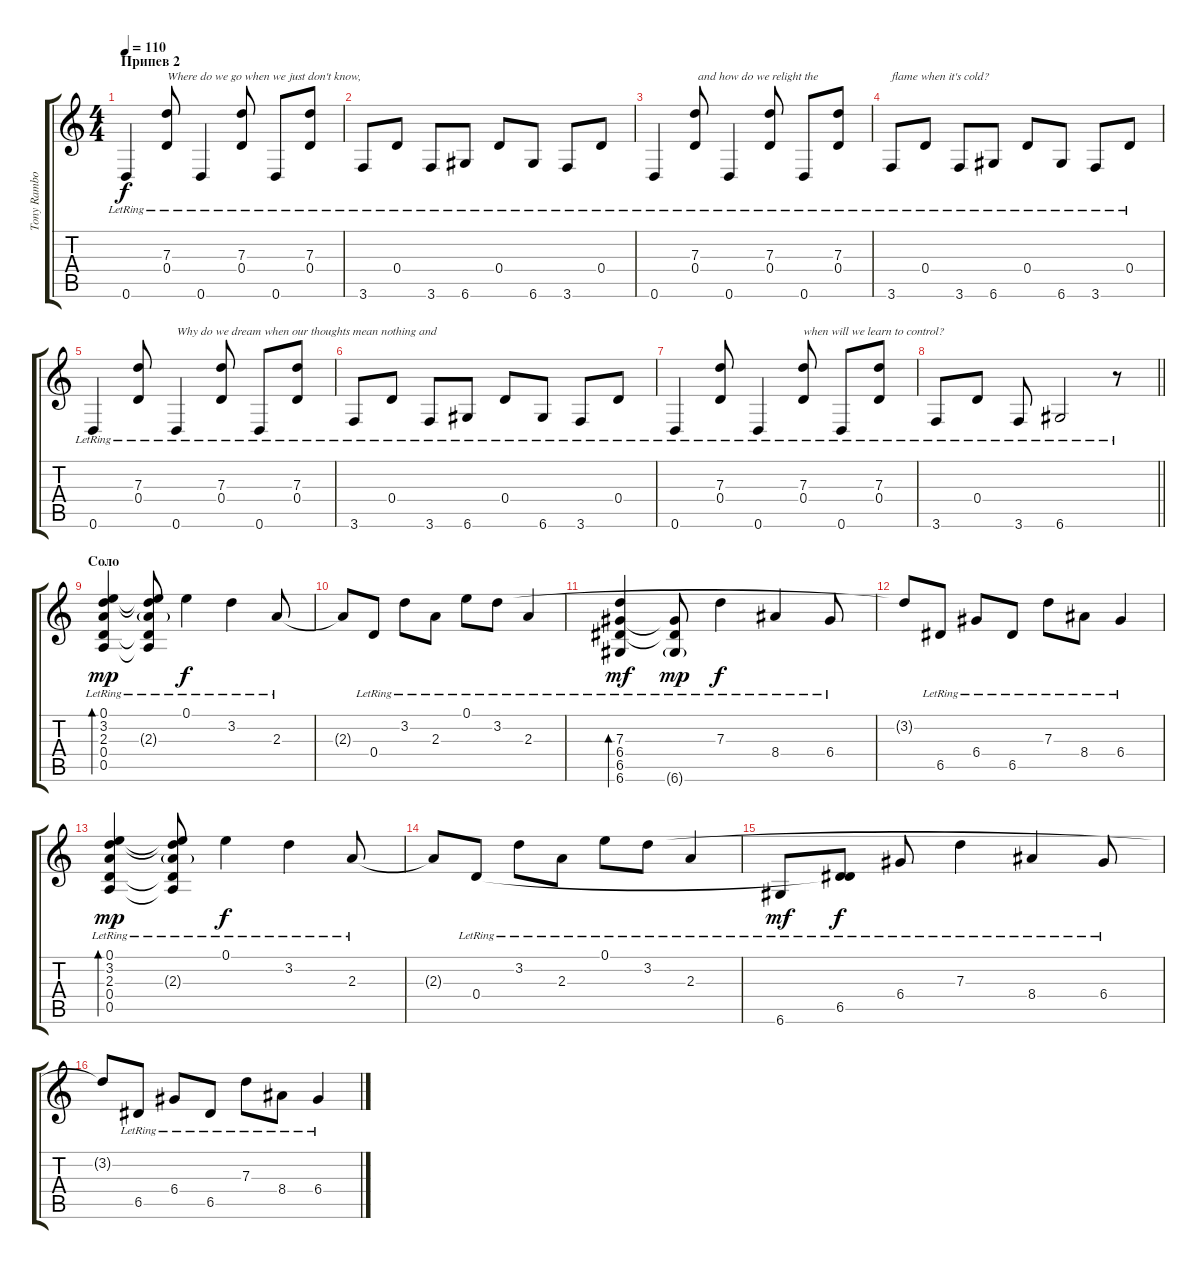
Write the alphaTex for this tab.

\track ("Tony Rambola [Acoustic Guitar] 12 String" "Tony Rambo") {instrument acousticguitarsteel}
\staff {score tabs}
\tuning (E4 B3 G3 D3 A2 D2) {hide}
\ts (4 4)
\section ("" "Припев 2")
\tempo 110
\clef g2
\ks c
0.6{lr}.4{dy f} (7.3{lr} 0.4{lr}).8{txt "Where do we go when we just don't know,"} 0.6{lr}.4 (7.3{lr} 0.4{lr}).8 0.6{lr}.8 (7.3{lr} 0.4{lr}).8 |
3.6{lr}.8 0.4{lr}.8 3.6{lr}.8 6.6{lr}.8 0.4{lr}.8 6.6{lr}.8 3.6{lr}.8 0.4{lr}.8 |
0.6{lr}.4 (7.3{lr} 0.4{lr}).8{txt " and how do we relight the "} 0.6{lr}.4 (7.3{lr} 0.4{lr}).8 0.6{lr}.8 (7.3{lr} 0.4{lr}).8 |
3.6{lr}.8{txt "flame when it's cold? "} 0.4{lr}.8 3.6{lr}.8 6.6{lr}.8 0.4{lr}.8 6.6{lr}.8 3.6{lr}.8 0.4{lr}.8 |
0.6{lr}.4 (7.3{lr} 0.4{lr}).8 0.6{lr}.4{txt "Why do we dream when our thoughts mean nothing and"} (7.3{lr} 0.4{lr}).8 0.6{lr}.8 (7.3{lr} 0.4{lr}).8 |
3.6{lr}.8 0.4{lr}.8 3.6{lr}.8 6.6{lr}.8 0.4{lr}.8 6.6{lr}.8 3.6{lr}.8 0.4{lr}.8 |
0.6{lr}.4 (7.3{lr} 0.4{lr}).8 0.6{lr}.4 (7.3{lr} 0.4{lr}).8{txt "when will we learn to control?"} 0.6{lr}.8 (7.3{lr} 0.4{lr}).8 |
\barLineRight lightlight
3.6{lr}.8 0.4{lr}.8 3.6{lr}.8 6.6{lr}.2 r.8 |
\section ("" "Соло")
(0.1{lr} 3.2{lr} 2.3{lr} 0.4{lr} 0.5{lr}).4{bd 60 dy mp} (0.1{t} 3.2{t} 2.3{g lr} 0.4{t} 0.5{t}).8 0.1{lr}.4{dy f} 3.2{lr}.4 2.3{lr}.8 |
2.3{t}.8 0.4{lr}.8 3.2{lr}.8 2.3{lr}.8 0.1{lr}.8 3.2{lr}.8 2.3{lr}.4 |
(7.3{lr} 6.4{lr} 6.5{lr} 6.6{lr}).4{bd 120 dy mf} (6.4{t} 6.5{t} 6.6{g lr}).8{dy mp} 7.3{lr}.4{dy f} 8.4{lr}.4 6.4{lr}.8 |
3.2{t}.8 6.5{lr}.8 6.4{lr}.8 6.5{lr}.8 7.3{lr}.8 8.4{lr}.8 6.4{lr}.4 |
(0.1{lr} 3.2{lr} 2.3{lr} 0.4{lr} 0.5{lr}).4{bd 60 dy mp} (0.1{t} 3.2{t} 2.3{g lr} 0.4{t} 0.5{t}).8 0.1{lr}.4{dy f} 3.2{lr}.4 2.3{lr}.8 |
2.3{t}.8 0.4{lr}.8 3.2{lr}.8 2.3{lr}.8 0.1{lr}.8 3.2{lr}.8 2.3{lr}.4 |
6.6{lr}.8{dy mf} (0.4{t} 6.5{lr}).8{dy f} 6.4{lr}.8 7.3{lr}.4 8.4{lr}.4 6.4{lr}.8 |
3.2{t}.8 6.5{lr}.8 6.4{lr}.8 6.5{lr}.8 7.3{lr}.8 8.4{lr}.8 6.4{lr}.4
